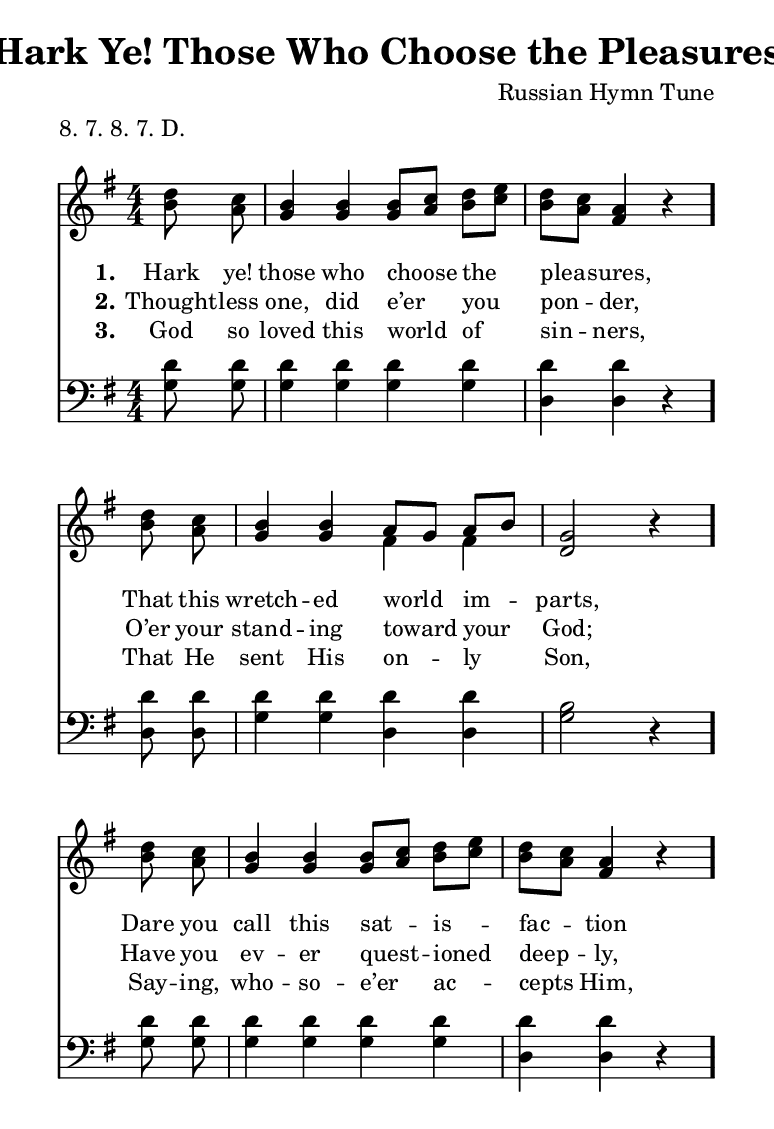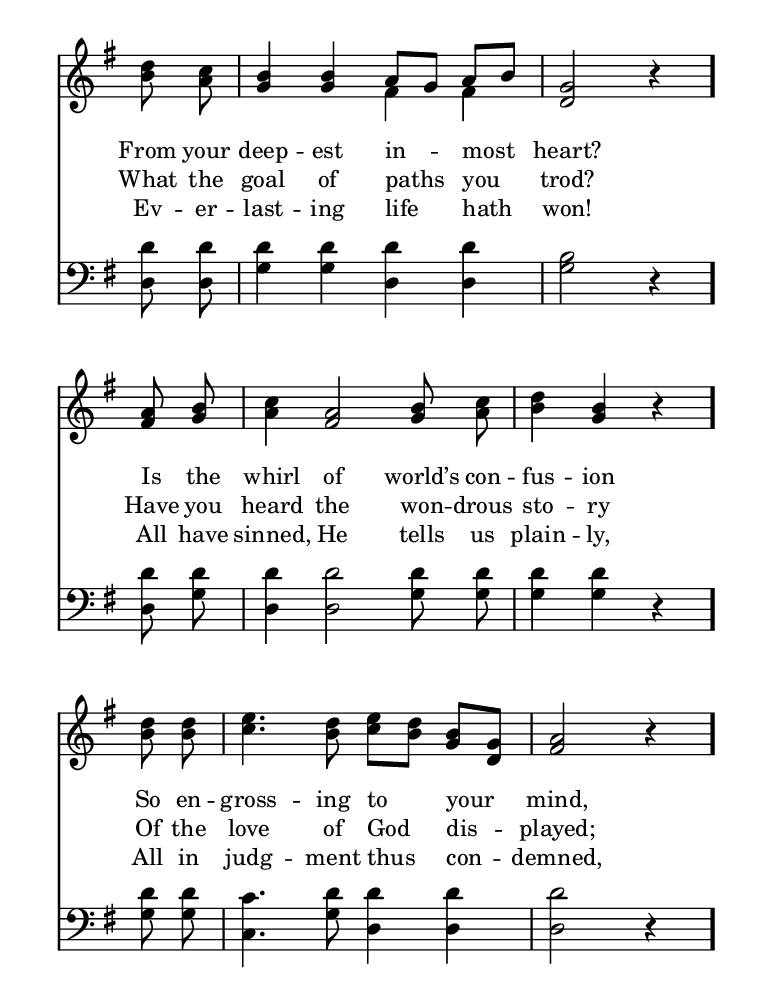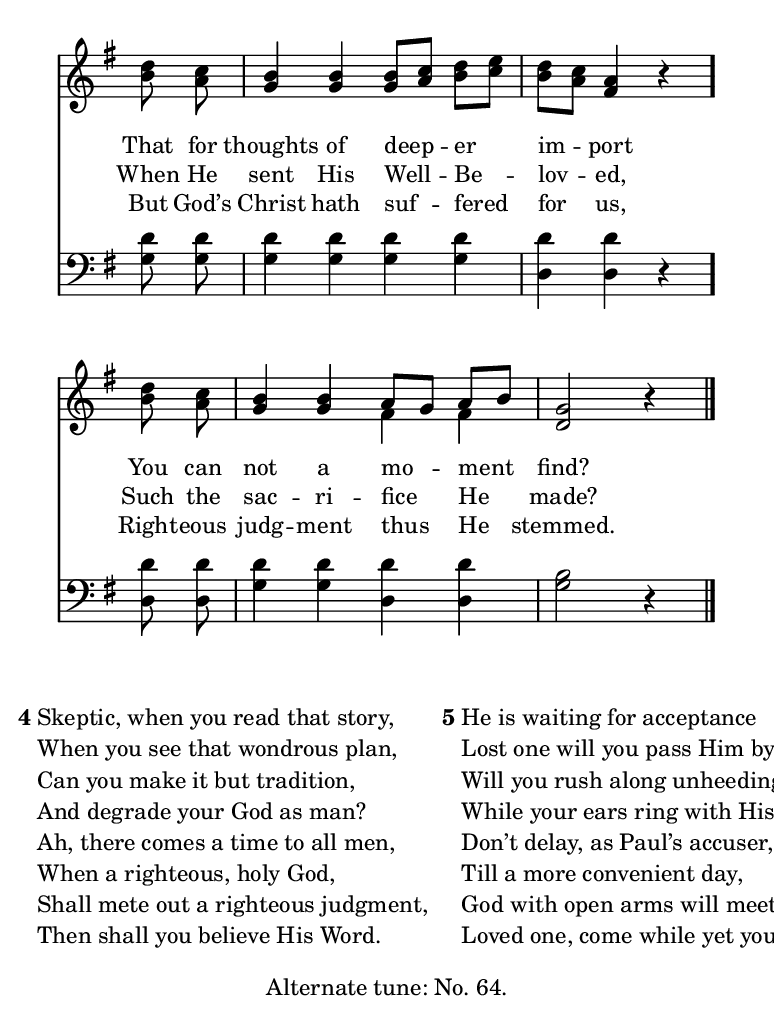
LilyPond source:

\include "common/global.ily"
\paper {
  \include "common/paper.ily"
  ragged-bottom = ##t
  ragged-last-bottom = ##t
  %systems-per-page = ##f
  %page-count = ##f
}

\header{
  hymnnumber = "89"
  title = "Hark Ye! Those Who Choose the Pleasures"
  tunename = "Ukraina"
  meter = "8. 7. 8. 7. D."
  %poet = ""
  composer = "Russian Hymn Tune"
  %copyright = ""
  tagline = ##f
}

% for fermata in MIDI
ta = { \tempo 4=80 }
tb = { \tempo 4=40 }

patternAA = { c8 c8 | c4 c4 c8[ c8] c8[ c8] | c8[ c8] c4 c4 }
patternAB = { c8 c8 | c4 c4 c4      c4      | c4      c4 c4 }

patternBA = { c8 c8 | c4 c4 c8[ c8] c8[ c8] | c2 c4 }
patternBB = { c8 c8 | c4 c4 c4      c4      | c2 c4 }

patternCA = { c8 c8 | c4 c2 c8 c8 | c4 c4 c4 }

patternDA = { c8 c8 | c4. c8 c8[ c8] c8[ c8] | c2 c4 }
patternDB = { c8 c8 | c4. c8 c4      c4      | c2 c4 }

global = {
  \include "common/overrides.ily"
  \override Staff.TimeSignature.style = #'numbered
  \time 4/4
  \override Score.MetronomeMark.transparent = ##t % hide all fermata changes too
  \ta
  \key g \major
  \partial 4
  \autoBeamOff
}

notesSoprano = {
\global
\relative c'' {

  \changePitch \patternAA { d c | b b b c d e | d c a r }
  \changePitch \patternBA { d c | b b a g a b | g r }
  \changePitch \patternAA { d' c | b b b c d e | d c a r }
  \changePitch \patternBA { d c | b b a g a b | g r }

  \changePitch \patternCA { a b | c a b c | d b r }
  \changePitch \patternDA { d d | e d e d b g | a r }
  \changePitch \patternAA { d c | b b b c d e | d c a r }
  \changePitch \patternBA { d c | b b a g a b | g r }

  \bar "|."

}
}

notesAlto = {
\global
\relative e'' {

  \changePitch \patternAA { b a | g g g a b c | b a fis r }
  \changePitch \patternBB { b a | g g fis fis | d r }
  \changePitch \patternAA { b' a | g g g a b c | b a fis r }
  \changePitch \patternBB { b a | g g fis fis | d r }

  \changePitch \patternCA { fis g | a fis g a | b g r }
  \changePitch \patternDA { b b | c b c b g d | fis r }
  \changePitch \patternAA { b a | g g g a b c | b a fis r }
  \changePitch \patternBB { b a | g g fis fis | d r }

}
}

notesTenor = {
\global
\relative a {

  \changePitch \patternAB { d d | d d d d | d d r }
  \changePitch \patternBB { d d | d d d d | b r }
  \changePitch \patternAB { d d | d d d d | d d r }
  \changePitch \patternBB { d d | d d d d | b r }

  \changePitch \patternCA { d d | d d d d | d d r }
  \changePitch \patternDB { d d | c d d d | d r }
  \changePitch \patternAB { d d | d d d d | d d r }
  \changePitch \patternBB { d d | d d d d | b r }

}
}

notesBass = {
\global
\relative f {

  \changePitch \patternAB { g g | g g g g | d d r }
  \changePitch \patternBB { d d | g g d d | g r }
  \changePitch \patternAB { g g | g g g g | d d r }
  \changePitch \patternBB { d d | g g d d | g r }

  \changePitch \patternCA { d g | d d g g | g g r }
  \changePitch \patternDB { g g | c, g' d d | d r }
  \changePitch \patternAB { g g | g g g g | d d r }
  \changePitch \patternBB { d d | g g d d | g r }

}
}

wordsA = \lyricmode {
\set stanza = "1."

Hark ye! those who choose the plea -- sures, \bar "."
That this wretch -- ed world im -- parts, \bar "." \break
Dare you call this sat -- is -- fac -- tion \bar "."
From your deep -- est in -- most heart? \bar "." \break
Is the whirl of world’s con -- fus -- ion \bar "."
So en -- gross -- ing to your mind, \bar "." \break
That for thoughts of deep -- er im -- port \bar "."
You can not a mo -- ment find? \bar "." \break

}

wordsB = \lyricmode {
\set stanza = "2."

Thought -- less one, did e’er you pon -- der,
O’er your stand -- ing toward your God;
Have you ev -- er quest -- ioned deep -- ly,
What the goal of paths you trod?
Have you heard the won -- drous sto -- ry
Of the love of God dis -- played;
When He sent His Well -- Be -- lov -- ed,
Such the sac -- ri -- fice He made?

}

wordsC = \lyricmode {
\set stanza = "3."

God so loved this world of sin -- ners,
That He sent His on -- ly Son,
Say -- ing, who -- so -- e’er ac -- cepts Him,
Ev -- er -- last -- ing life hath won!
All have sinned, He tells us plain -- ly,
All in judg -- ment thus con -- demned,
But God’s Christ hath suf -- fered for us,
Right -- eous judg -- ment thus He stemmed.

}

wordsD = \markuplist {

\line { Skeptic, when you read that story, }
\line { When you see that wondrous plan, }
\line { Can you make it but tradition, }
\line { And degrade your God as man? }
\line { Ah, there comes a time to all men, }
\line { When a righteous, holy God, }
\line { Shall mete out a righteous judgment, }
\line { Then shall you believe His Word. }

}

wordsE = \markuplist {

\line { He is waiting for acceptance }
\line { Lost one will you pass Him by, }
\line { Will you rush along unheeding, }
\line { While your ears ring with His cry? }
\line { Don’t delay, as Paul’s accuser, }
\line { Till a more convenient day, }
\line { God with open arms will meet you, }
\line { Loved one, come while yet you may. }

}

\score {
  \context ChoirStaff <<
    \context Staff = upper <<
      \set ChoirStaff.systemStartDelimiter = #'SystemStartBar
      \set ChoirStaff.printPartCombineTexts = ##f
      \partcombine #'(2 . 9) \notesSoprano \notesAlto
      \context NullVoice = sopranos { \voiceOne << \notesSoprano >> }
      \context NullVoice = altos { \voiceTwo << \notesAlto >> }
      \context Lyrics = one   \lyricsto sopranos \wordsA
      \context Lyrics = two   \lyricsto sopranos \wordsB
      \context Lyrics = three \lyricsto sopranos \wordsC
    >>
    \context Staff = men <<
      \clef bass
      \set ChoirStaff.printPartCombineTexts = ##f
      \partcombine #'(2 . 9) \notesTenor \notesBass
      \context NullVoice = tenors { \voiceOne << \notesTenor >> }
      \context NullVoice = basses { \voiceTwo << \notesBass >> }
    >>
  >>
  \layout {
    \include "common/layout.ily"
  }
  \midi{
    \include "common/midi.ily"
  }
}

\noPageBreak

\markup { \fill-line { %\column {
  \hspace #0.1
  \line{ \bold 4 \column { \wordsD } } %\combine \null \vspace #0.4
  \hspace #0.1
  \line{ \bold 5 \column { \wordsE } } %\combine \null \vspace #0.4
  \hspace #0.1
} } %}

\noPageBreak

\markup { \vspace #2 \fill-line { \raise #2 \line { Alternate tune: No. 64. } } }

\version "2.19.49"  % necessary for upgrading to future LilyPond versions.

% vi:set et ts=2 sw=2 ai nocindent syntax=lilypond:
